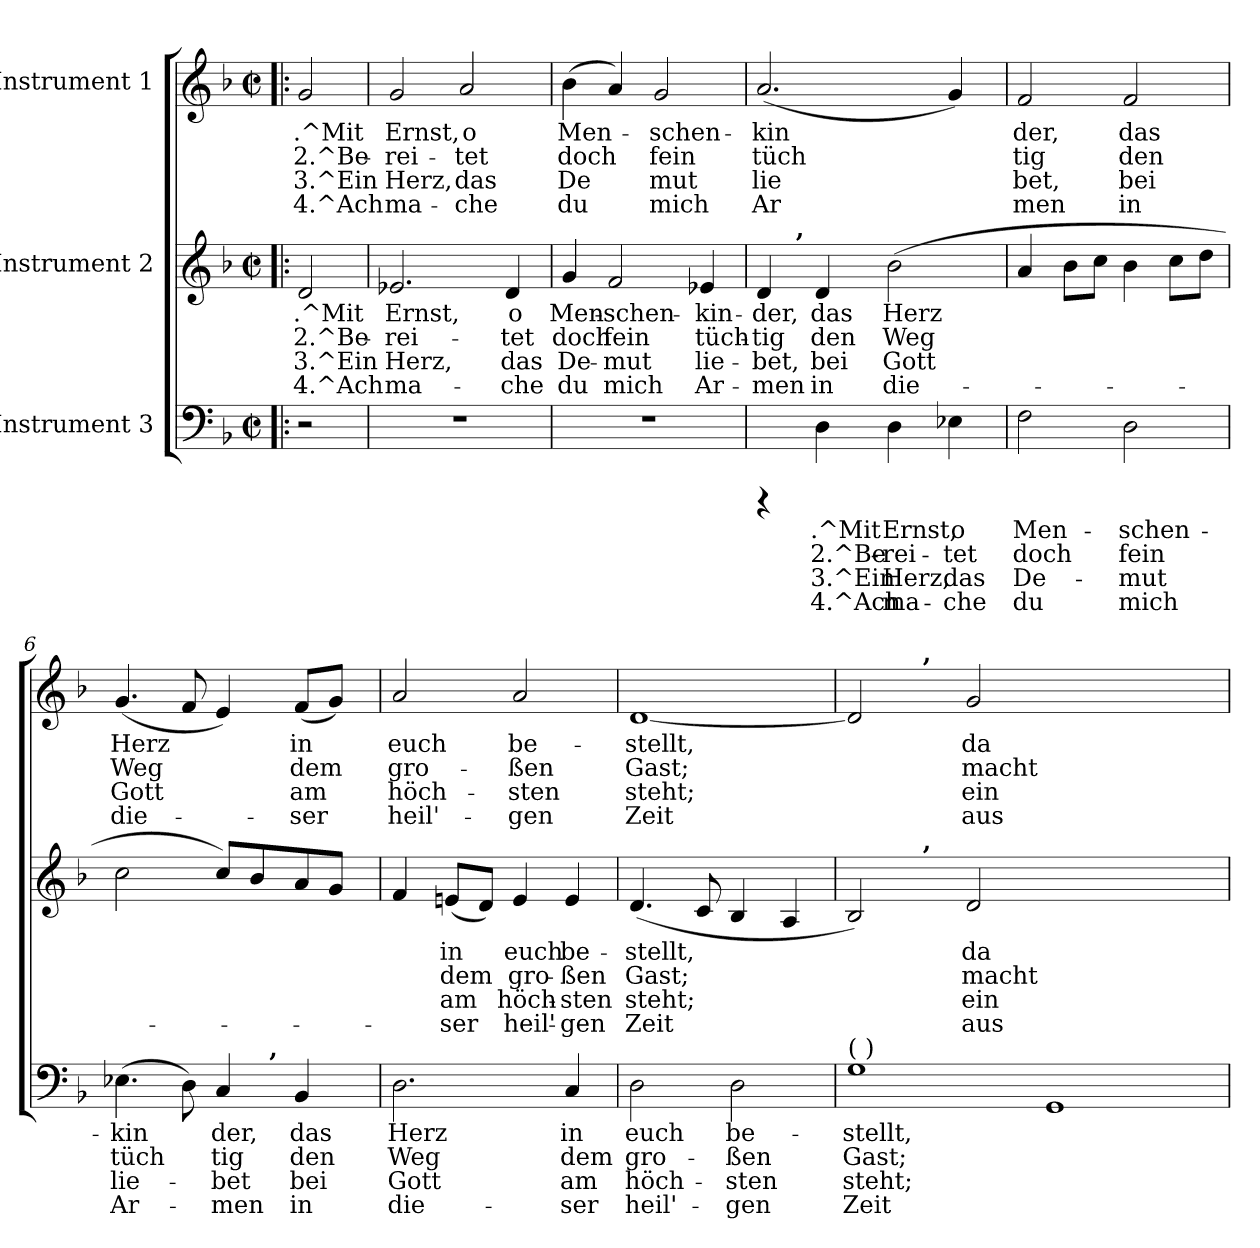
**kern	**text	**text	**text	**text	**kern	**text	**text	**text	**text	**kern	**text	**text	**text	**text
*part3	*part3	*part3	*part3	*part3	*part2	*part2	*part2	*part2	*part2	*part1	*part1	*part1	*part1	*part1
*staff3	*staff3	*staff3	*staff3	*staff3	*staff2	*staff2	*staff2	*staff2	*staff2	*staff1	*staff1	*staff1	*staff1	*staff1
*I"Instrument 3	*	*	*	*	*I"Instrument 2	*	*	*	*	*I"Instrument 1	*	*	*	*
!!LO:PB:g=z
*stria5	*	*	*	*	*stria5	*	*	*	*	*stria5	*	*	*	*
*clefF4	*	*	*	*	*clefG2	*	*	*	*	*clefG2	*	*	*	*
*k[b-]	*	*	*	*	*k[b-]	*	*	*	*	*k[b-]	*	*	*	*
*F:	*	*	*	*	*F:	*	*	*	*	*F:	*	*	*	*
*M2/2	*	*	*	*	*M2/2	*	*	*	*	*M2/2	*	*	*	*
*met(c|)	*	*	*	*	*met(c|)	*	*	*	*	*met(c|)	*	*	*	*
=1!|:	=1!|:	=1!|:	=1!|:	=1!|:	=1!|:	=1!|:	=1!|:	=1!|:	=1!|:	=1!|:	=1!|:	=1!|:	=1!|:	=1!|:
!	!	!	!	!	!	!LO:LY:b:rj	!LO:LY:b:rj	!LO:LY:b:rj	!LO:LY:b:rj	!	!LO:LY:b:rj	!LO:LY:b:rj	!LO:LY:b:rj	!LO:LY:b:rj
2r	.	.	.	.	2d/	.^Mit	2.^Be-	-3.^Ein	4.^Ach	2g/	.^Mit	2.^Be-	-3.^Ein	4.^Ach
=2	=2	=2	=2	=2	=2	=2	=2	=2	=2	=2	=2	=2	=2	=2
!	!	!	!	!	!	!LO:LY:b:rj	!LO:LY:b:rj	!LO:LY:b:rj	!LO:LY:b:rj	!	!LO:LY:b:rj	!LO:LY:b:rj	!LO:LY:b:rj	!LO:LY:b:rj
1r	.	.	.	.	2.e-X/	Ernst,	rei-	-Herz,	ma-	2g/	Ernst,	rei-	-Herz,	ma-
!	!	!	!	!	!	!	!	!	!	!	!LO:LY:b:rj	!LO:LY:b:rj	!LO:LY:b:rj	!LO:LY:b:rj
.	.	.	.	.	.	.	.	.	.	2a/	-o	tet	das	che
!	!	!	!	!	!	!LO:LY:b:rj	!LO:LY:b:rj	!LO:LY:b:rj	!LO:LY:b:rj	!	!	!	!	!
.	.	.	.	.	4d/	-o	tet	das	che	.	.	.	.	.
=3	=3	=3	=3	=3	=3	=3	=3	=3	=3	=3	=3	=3	=3	=3
!	!	!	!	!	!	!LO:LY:b:rj	!LO:LY:b:rj	!LO:LY:b:rj	!LO:LY:b:rj	!	!LO:LY:b:rj	!LO:LY:b:rj	!LO:LY:b:rj	!LO:LY:b:rj
1r	.	.	.	.	4g/	Men-	-doch	De-	-du	(>4b-\	Men-	-doch	De-	-du
!	!	!	!	!	!	!LO:LY:b:rj	!LO:LY:b:rj	!LO:LY:b:rj	!LO:LY:b:rj	!	!LO:LY:b:rj	!LO:LY:b:rj	!LO:LY:b:rj	!LO:LY:b:rj
.	.	.	.	.	2f/	schen-	-fein	mut	mich	4a/)	.	-	-	.
!	!	!	!	!	!	!	!	!	!	!	!LO:LY:b:rj	!LO:LY:b:rj	!LO:LY:b:rj	!LO:LY:b:rj
.	.	.	.	.	.	.	.	.	.	2g/	schen-	-fein	mut	mich
!	!	!	!	!	!	!LO:LY:b:rj	!LO:LY:b:rj	!LO:LY:b:rj	!LO:LY:b:rj	!	!	!	!	!
.	.	.	.	.	4e-X/	kin-	-tüch-	-lie-	-Ar-	.	.	.	.	.
=4	=4	=4	=4	=4	=4	=4	=4	=4	=4	=4	=4	=4	=4	=4
!	!	!	!	!	!	!LO:LY:b:rj	!LO:LY:b:rj	!LO:LY:b:rj	!LO:LY:b:rj	!	!LO:LY:b:rj	!LO:LY:b:rj	!LO:LY:b:rj	!LO:LY:b:rj
*	*	*	*	*	*^	*	*	*	*	*	*	*	*	*
4rCCC	.	.	.	.	4d/	8.ryy	-der,	tig	bet,	men	(<2.a/	kin-	-tüch-	-lie-	-Ar-
!	!	!	!	!	!	!LO:TX:a:B:t=,	!	!	!	!	!	!	!	!	!
.	.	.	.	.	.	2ryy	.	.	.	.	.	.	.	.	.
!	!LO:LY:b:rj	!LO:LY:b:rj	!LO:LY:b:rj	!LO:LY:b:rj	!	!	!LO:LY:b:rj	!LO:LY:b:rj	!LO:LY:b:rj	!LO:LY:b:rj	!	!	!	!	!
4D\	.^Mit	2.^Be-	-3.^Ein	4.^Ach	4d/	.	das	den	bei	in	.	.	.	.	.
!	!LO:LY:b:rj	!LO:LY:b:rj	!LO:LY:b:rj	!LO:LY:b:rj	!	!	!LO:LY:b:rj	!LO:LY:b:rj	!LO:LY:b:rj	!LO:LY:b:rj	!	!	!	!	!
4D\	Ernst,	rei-	-Herz,	ma-	(>2b-\	.	Herz	Weg	Gott	die-	.	.	.	.	.
.	.	.	.	.	.	4ryy	.	.	.	.	.	.	.	.	.
!	!LO:LY:b:rj	!LO:LY:b:rj	!LO:LY:b:rj	!LO:LY:b:rj	!	!	!	!	!	!	!	!LO:LY:b:rj	!LO:LY:b:rj	!LO:LY:b:rj	!LO:LY:b:rj
4E-X\	-o	tet	das	che	.	.	.	.	.	.	4g/)	--	--	--	--
.	.	.	.	.	.	16ryy	.	.	.	.	.	.	.	.	.
=5	=5	=5	=5	=5	=5	=5	=5	=5	=5	=5	=5	=5	=5	=5	=5
!	!LO:LY:b:rj	!LO:LY:b:rj	!LO:LY:b:rj	!LO:LY:b:rj	!	!	!LO:LY:b:rj	!	!	!	!	!LO:LY:b:rj	!LO:LY:b:rj	!LO:LY:b:rj	!LO:LY:b:rj
*	*	*	*	*	*v	*v	*	*	*	*	*	*	*	*	*
2F\	Men-	-doch	De-	-du	4a/	-	.	.	.	2f/	-der,	tig	bet,	men
!	!	!	!	!	!	!LO:LY:b:rj	!	!	!	!	!	!	!	!
.	.	.	.	.	8b-\L	.	.	.	.	.	.	.	.	.
!	!	!	!	!	!	!LO:LY:b:rj	!	!	!	!	!	!	!	!
.	.	.	.	.	8cc\J	.	.	.	.	.	.	.	.	.
!	!LO:LY:b:rj	!LO:LY:b:rj	!LO:LY:b:rj	!LO:LY:b:rj	!	!LO:LY:b:rj	!	!	!	!	!LO:LY:b:rj	!LO:LY:b:rj	!LO:LY:b:rj	!LO:LY:b:rj
2D\	schen-	-fein	mut	mich	4b-\	.	.	.	.	2f/	das	den	bei	in
!	!	!	!	!	!	!LO:LY:b:rj	!	!	!	!	!	!	!	!
.	.	.	.	.	8cc\L	.	.	.	.	.	.	.	.	.
!	!	!	!	!	!	!LO:LY:b:rj	!	!	!	!	!	!	!	!
.	.	.	.	.	8dd\J	.	.	.	.	.	.	.	.	.
!!LO:LB:g=z
=6	=6	=6	=6	=6	=6	=6	=6	=6	=6	=6	=6	=6	=6	=6
!	!LO:LY:b:rj	!LO:LY:b:rj	!LO:LY:b:rj	!LO:LY:b:rj	!	!LO:LY:b:rj	!	!	!	!	!LO:LY:b:rj	!LO:LY:b:rj	!LO:LY:b:rj	!LO:LY:b:rj
*^	*	*	*	*	*	*	*	*	*	*	*	*	*	*
(>4.E-X\	2ryy	kin-	-tüch-	-lie-	-Ar-	2cc\	.	.	.	.	(<4.g/	Herz	Weg	Gott	die-
!	!	!LO:LY:b:rj	!LO:LY:b:rj	!LO:LY:b:rj	!LO:LY:b:rj	!	!	!	!	!	!	!LO:LY:b:rj	!LO:LY:b:rj	!LO:LY:b:rj	!LO:LY:b:rj
8D\)	.	--	-	.	.	.	.	.	.	.	8f/	--	-	.	.
!	!	!LO:LY:b:rj	!LO:LY:b:rj	!LO:LY:b:rj	!LO:LY:b:rj	!	!LO:LY:b:rj	!	!	!	!	!LO:LY:b:rj	!LO:LY:b:rj	!LO:LY:b:rj	!LO:LY:b:rj
4C/	8ryy	der,	tig	bet	men	8cc/L)	.	.	.	.	4e/)	-	-	.	.
!	!	!	!	!	!	!	!LO:LY:b:rj	!	!	!	!	!	!	!	!
.	32.ryy	.	.	.	.	8b-/	.	.	.	.	.	.	.	.	.
!	!LO:TX:a:B:t=,	!	!	!	!	!	!	!	!	!	!	!	!	!	!
.	4ryy	.	.	.	.	.	.	.	.	.	.	.	.	.	.
!	!	!LO:LY:b:rj	!LO:LY:b:rj	!LO:LY:b:rj	!LO:LY:b:rj	!	!LO:LY:b:rj	!	!	!	!	!LO:LY:b:rj	!LO:LY:b:rj	!LO:LY:b:rj	!LO:LY:b:rj
4BB-/	.	das	den	bei	in	8a/	.	.	.	.	(<8f/L	in	dem	am	ser
!	!	!	!	!	!	!	!LO:LY:b:rj	!	!	!	!	!LO:LY:b:rj	!LO:LY:b:rj	!LO:LY:b:rj	!LO:LY:b:rj
.	.	.	.	.	.	8g/J	.	.	.	.	8g/J)	.	.	.	.
.	16ryy	.	.	.	.	.	.	.	.	.	.	.	.	.	.
.	64ryy	.	.	.	.	.	.	.	.	.	.	.	.	.	.
=7	=7	=7	=7	=7	=7	=7	=7	=7	=7	=7	=7	=7	=7	=7	=7
!	!	!LO:LY:b:rj	!LO:LY:b:rj	!LO:LY:b:rj	!LO:LY:b:rj	!	!LO:LY:b:rj	!LO:LY:b:rj	!LO:LY:b:rj	!LO:LY:b:rj	!	!LO:LY:b:rj	!LO:LY:b:rj	!LO:LY:b:rj	!LO:LY:b:rj
*v	*v	*	*	*	*	*	*	*	*	*	*	*	*	*	*
2.D\	Herz	Weg	Gott	die-	4f/	-	-	.	.	2a/	euch	gro-	-höch-	-heil'-
!	!	!	!	!	!	!LO:LY:b:rj	!LO:LY:b:rj	!LO:LY:b:rj	!LO:LY:b:rj	!	!	!	!	!
.	.	.	.	.	(<8en/L	in	dem	am	ser	.	.	.	.	.
!	!	!	!	!	!	!LO:LY:b:rj	!LO:LY:b:rj	!LO:LY:b:rj	!LO:LY:b:rj	!	!	!	!	!
.	.	.	.	.	8d/J)	.	.	-	--	.	.	.	.	.
!	!	!	!	!	!	!LO:LY:b:rj	!LO:LY:b:rj	!LO:LY:b:rj	!LO:LY:b:rj	!	!LO:LY:b:rj	!LO:LY:b:rj	!LO:LY:b:rj	!LO:LY:b:rj
.	.	.	.	.	4e/	-euch	gro-	-höch-	-heil'-	2a/	-be-	-ßen	sten	gen
!	!LO:LY:b:rj	!LO:LY:b:rj	!LO:LY:b:rj	!LO:LY:b:rj	!	!LO:LY:b:rj	!LO:LY:b:rj	!LO:LY:b:rj	!LO:LY:b:rj	!	!	!	!	!
4C/	-in	dem	am	ser	4e/	-be-	-ßen	sten	gen	.	.	.	.	.
=8	=8	=8	=8	=8	=8	=8	=8	=8	=8	=8	=8	=8	=8	=8
!	!LO:LY:b:rj	!LO:LY:b:rj	!LO:LY:b:rj	!LO:LY:b:rj	!	!LO:LY:b:rj	!LO:LY:b:rj	!LO:LY:b:rj	!LO:LY:b:rj	!	!LO:LY:b:rj	!LO:LY:b:rj	!LO:LY:b:rj	!LO:LY:b:rj
2D\	euch	gro-	-höch-	-heil'-	(<4.d/	stellt,	Gast;	steht;	Zeit	[<1d	stellt,	Gast;	steht;	Zeit
!	!	!	!	!	!	!LO:LY:b:rj	!LO:LY:b:rj	!LO:LY:b:rj	!LO:LY:b:rj	!	!	!	!	!
.	.	.	.	.	8c/	.	.	.	.	.	.	.	.	.
!	!LO:LY:b:rj	!LO:LY:b:rj	!LO:LY:b:rj	!LO:LY:b:rj	!	!LO:LY:b:rj	!LO:LY:b:rj	!LO:LY:b:rj	!LO:LY:b:rj	!	!	!	!	!
2D\	-be-	-ßen	sten	gen	4B-/	.	.	.	.	.	.	.	.	.
!	!	!	!	!	!	!LO:LY:b:rj	!LO:LY:b:rj	!LO:LY:b:rj	!LO:LY:b:rj	!	!	!	!	!
.	.	.	.	.	4A/	.	.	.	.	.	.	.	.	.
=9	=9	=9	=9	=9	=9	=9	=9	=9	=9	=9	=9	=9	=9	=9
!LO:TX:a:t=( )	!	!	!	!	!	!	!	!	!	!	!	!	!	!
!	!LO:LY:b:rj	!LO:LY:b:rj	!LO:LY:b:rj	!LO:LY:b:rj	!	!LO:LY:b:rj	!LO:LY:b:rj	!LO:LY:b:rj	!LO:LY:b:rj	!	!LO:LY:b:rj	!LO:LY:b:rj	!LO:LY:b:rj	!LO:LY:b:rj
*	*	*	*	*	*^	*	*	*	*	*^	*	*	*	*
1G	stellt,	Gast;	steht;	Zeit	2B-/)	4ryy	.	-	-	.	2d/]	4ryy	.	-	-	.
.	.	.	.	.	.	16ryy	.	.	.	.	.	16ryy	.	.	.	.
!	!	!	!	!	!	!	!	!	!	!	!	!LO:TX:a:B:t=,	!	!	!	!
!	!	!	!	!	!	!LO:TX:a:B:t=,	!	!	!	!	!	!	!	!	!	!
.	.	.	.	.	.	1ryy	.	.	.	.	.	1ryy	.	.	.	.
!	!	!	!	!	!	!	!LO:LY:b:rj	!LO:LY:b:rj	!LO:LY:b:rj	!LO:LY:b:rj	!	!	!LO:LY:b:rj	!LO:LY:b:rj	!LO:LY:b:rj	!LO:LY:b:rj
.	.	.	.	.	2d/	.	da-	-macht	ein	aus	2g/	.	da-	-macht	ein	aus
!	!LO:LY:b:rj	!LO:LY:b:rj	!LO:LY:b:rj	!LO:LY:b:rj	!	!	!	!	!	!	!	!	!	!	!	!
1GG	.	.	.	.	1ryy	.	.	.	.	.	1ryy	.	.	.	.	.
.	.	.	.	.	.	2ryy	.	.	.	.	.	2ryy	.	.	.	.
.	.	.	.	.	.	8.ryy	.	.	.	.	.	8.ryy	.	.	.	.
*	*	*	*	*	*v	*v	*	*	*	*	*	*	*	*	*	*
*	*	*	*	*	*	*	*	*	*	*v	*v	*	*	*	*
=	=	=	=	=	=	=	=	=	=	=	=	=	=	=
*-	*-	*-	*-	*-	*-	*-	*-	*-	*-	*-	*-	*-	*-	*-
